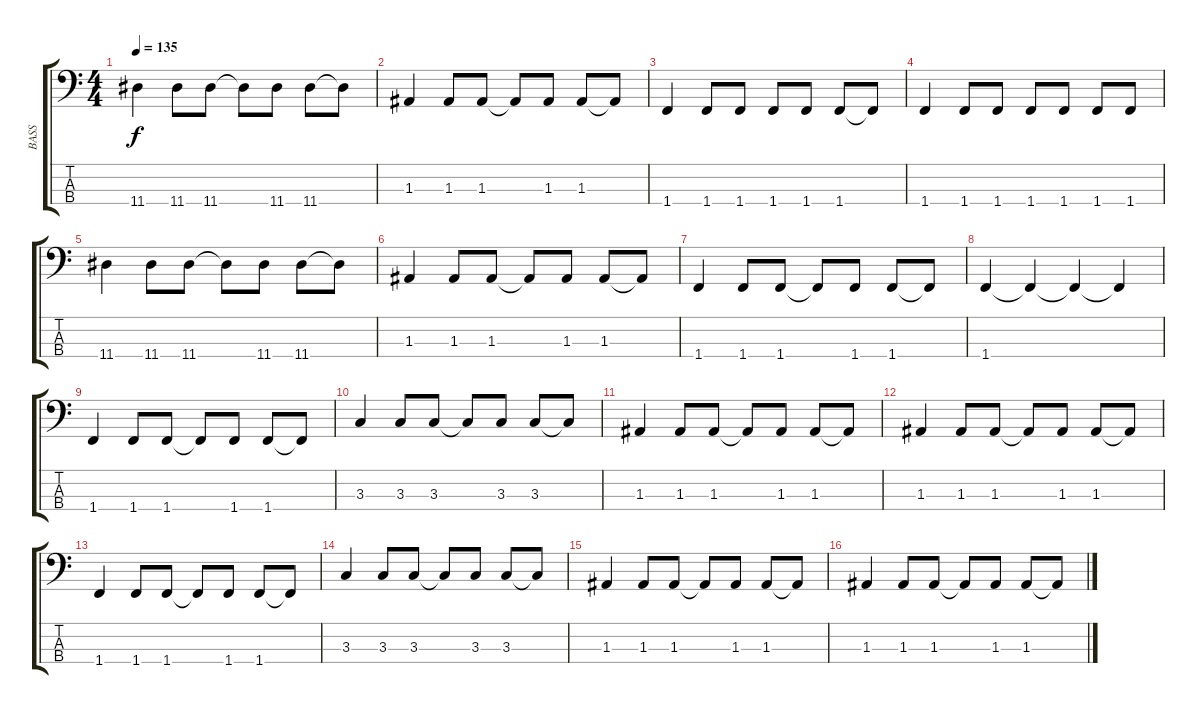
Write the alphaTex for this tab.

\track ("BASS" "BASS") {instrument electricbassfinger}
\staff {score tabs}
\tuning (G2 D2 A1 E1) {hide}
\ts (4 4)
\tempo 135
\clef f4
\ks c
11.4.4{dy f} 11.4.8 11.4.8 11.4{t}.8 11.4.8 11.4.8 11.4{t}.8 |
1.3.4 1.3.8 1.3.8 1.3{t}.8 1.3.8 1.3.8 1.3{t}.8 |
1.4.4 1.4.8 1.4.8 1.4.8 1.4.8 1.4.8 1.4{t}.8 |
1.4.4 1.4.8 1.4.8 1.4.8 1.4.8 1.4.8 1.4.8 |
11.4.4 11.4.8 11.4.8 11.4{t}.8 11.4.8 11.4.8 11.4{t}.8 |
1.3.4 1.3.8 1.3.8 1.3{t}.8 1.3.8 1.3.8 1.3{t}.8 |
1.4.4 1.4.8 1.4.8 1.4{t}.8 1.4.8 1.4.8 1.4{t}.8 |
1.4.4 1.4{t}.4 1.4{t}.4 1.4{t}.4 |
1.4.4 1.4.8 1.4.8 1.4{t}.8 1.4.8 1.4.8 1.4{t}.8 |
3.3.4 3.3.8 3.3.8 3.3{t}.8 3.3.8 3.3.8 3.3{t}.8 |
1.3.4 1.3.8 1.3.8 1.3{t}.8 1.3.8 1.3.8 1.3{t}.8 |
1.3.4 1.3.8 1.3.8 1.3{t}.8 1.3.8 1.3.8 1.3{t}.8 |
1.4.4 1.4.8 1.4.8 1.4{t}.8 1.4.8 1.4.8 1.4{t}.8 |
3.3.4 3.3.8 3.3.8 3.3{t}.8 3.3.8 3.3.8 3.3{t}.8 |
1.3.4 1.3.8 1.3.8 1.3{t}.8 1.3.8 1.3.8 1.3{t}.8 |
1.3.4 1.3.8 1.3.8 1.3{t}.8 1.3.8 1.3.8 1.3{t}.8
